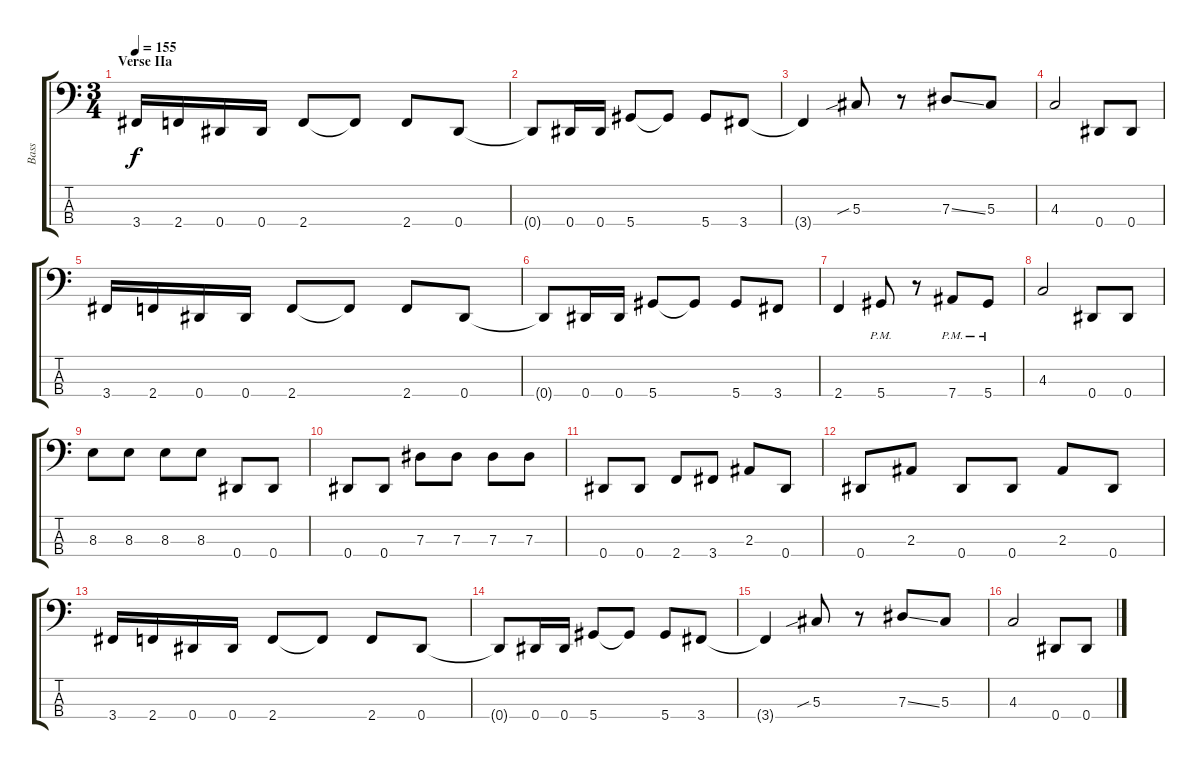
\track ("Bass" "Bass") {instrument electricbasspick}
\staff {score tabs}
\tuning (Gb2 Db2 Ab1 Eb1) {hide}
\ts (3 4)
\section ("" "Verse IIa")
\tempo 155
\clef f4
\ks c
3.4.16{dy f} 2.4.16 0.4.16 0.4.16 2.4.8 2.4{t}.8 2.4.8 0.4.8 |
0.4{t}.8 0.4.16 0.4.16 5.4.8 5.4{t}.8 5.4.8 3.4.8 |
3.4{t}.4 5.3{sib}.8 r.8 7.3{ss}.8 5.3.8 |
4.3.2 0.4.8 0.4.8 |
3.4.16 2.4.16 0.4.16 0.4.16 2.4.8 2.4{t}.8 2.4.8 0.4.8 |
0.4{t}.8 0.4.16 0.4.16 5.4.8 5.4{t}.8 5.4.8 3.4.8 |
2.4.4 5.4{pm}.8 r.8 7.4{pm}.8 5.4{pm}.8 |
4.3.2 0.4.8 0.4.8 |
8.3.8 8.3.8 8.3.8 8.3.8 0.4.8 0.4.8 |
0.4.8 0.4.8 7.3.8 7.3.8 7.3.8 7.3.8 |
0.4.8 0.4.8 2.4.8 3.4.8 2.3.8 0.4.8 |
0.4.8 2.3.8 0.4.8 0.4.8 2.3.8 0.4.8 |
3.4.16 2.4.16 0.4.16 0.4.16 2.4.8 2.4{t}.8 2.4.8 0.4.8 |
0.4{t}.8 0.4.16 0.4.16 5.4.8 5.4{t}.8 5.4.8 3.4.8 |
3.4{t}.4 5.3{sib}.8 r.8 7.3{ss}.8 5.3.8 |
4.3.2 0.4.8 0.4.8
